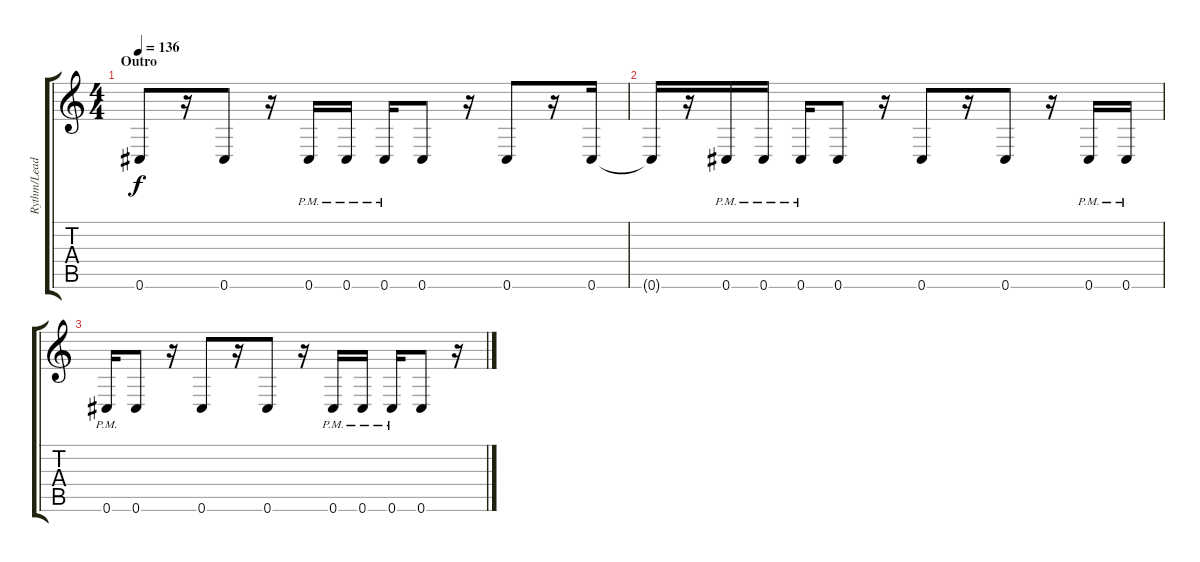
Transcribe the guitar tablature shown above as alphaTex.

\track ("Rythm/Lead I" "Rythm/Lead") {instrument distortionguitar}
\staff {score tabs}
\tuning (Eb4 Bb3 Gb3 Db3 Ab2 Db2) {hide}
\ts (4 4)
\section ("" "Outro")
\tempo 136
\clef g2
\ks c
0.6.8{dy f} r.16 0.6.8 r.16 0.6{pm}.16 0.6{pm}.16 0.6{pm}.16 0.6.8 r.16 0.6.8 r.16 0.6.16 |
0.6{t}.16 r.16 0.6{pm}.16 0.6{pm}.16 0.6{pm}.16 0.6.8 r.16 0.6.8 r.16 0.6.8 r.16 0.6{pm}.16 0.6{pm}.16 |
0.6{pm}.16 0.6.8 r.16 0.6.8 r.16 0.6.8 r.16 0.6{pm}.16 0.6{pm}.16 0.6{pm}.16 0.6.8 r.16
